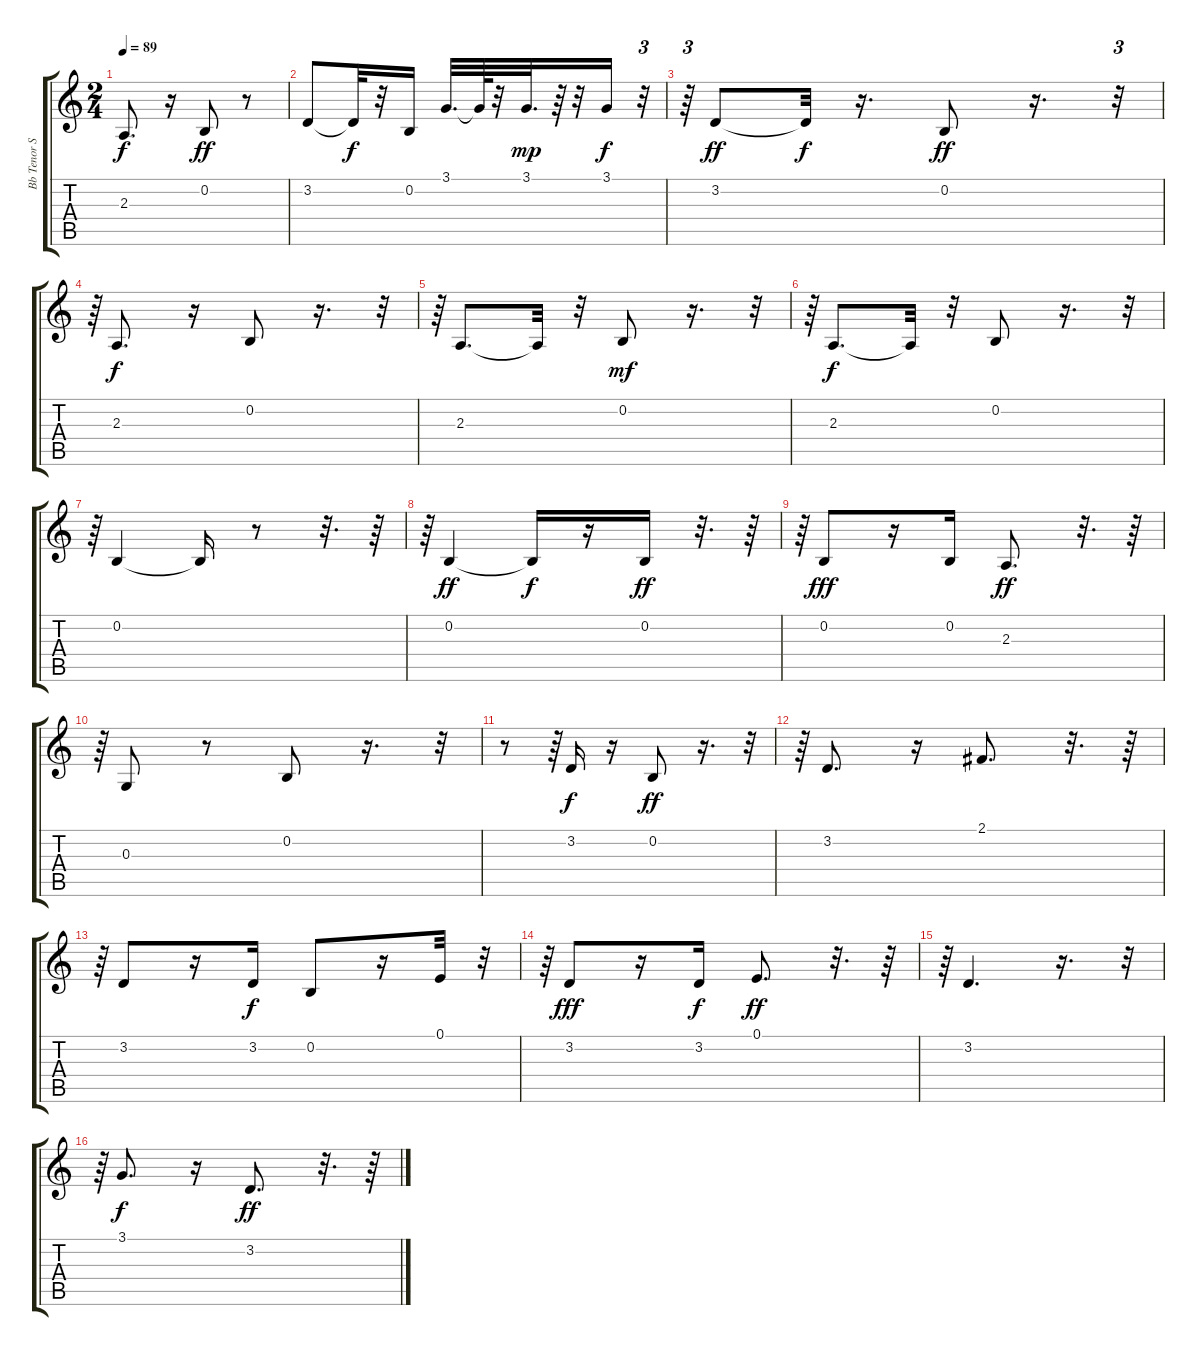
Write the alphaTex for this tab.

\track ("Bb Tenor Sax" "Bb Tenor S") {instrument tenorsax}
\staff {score tabs}
\tuning (E4 B3 G3 D3 A2 E2) {hide}
\ts (2 4)
\tempo 89
\clef g2
\ks c
2.3.8{d dy f} r.16 0.2.8{dy ff} r.8 |
3.2.8 3.2{t}.32{dy f} r.32 0.2.16 3.1.32{d} 3.1{t}.64 r.32 3.1.32{d dy mp} r.64 r.32 3.1.16{dy f} r.32{tu (3 2)} |
r.64{tu (3 2)} 3.2.8{dy ff} 3.2{t}.32{dy f} r.16{d} 0.2.8{dy ff} r.16{d} r.32{tu (3 2)} |
r.64{tu (3 2)} 2.3.8{d dy f} r.16 0.2.8 r.16{d} r.32{tu (3 2)} |
r.64{tu (3 2)} 2.3.8{d} 2.3{t}.32 r.32 0.2.8{dy mf} r.16{d} r.32{tu (3 2)} |
r.64{tu (3 2)} 2.3.8{d dy f} 2.3{t}.32 r.32 0.2.8 r.16{d} r.32{tu (3 2)} |
r.64{tu (3 2)} 0.2.4 0.2{t}.16 r.8 r.32{d} r.64 |
r.64{tu (3 2)} 0.2.4{dy ff} 0.2{t}.16{dy f} r.16 0.2.16{dy ff} r.32{d} r.64 |
r.64{tu (3 2)} 0.2.8{dy fff} r.16 0.2.16 2.3.8{d dy ff} r.32{d} r.64 |
r.64{tu (3 2)} 0.3.8 r.8 0.2.8 r.16{d} r.32{tu (3 2)} |
r.8 r.64{tu (3 2)} 3.2.16{dy f} r.16 0.2.8{dy ff} r.16{d} r.32{tu (3 2)} |
r.64{tu (3 2)} 3.2.8{d} r.16 2.1.8{d} r.32{d} r.64 |
r.64{tu (3 2)} 3.2.8 r.16 3.2.16{dy f} 0.2.8 r.16 0.1.32 r.32{tu (3 2)} |
r.64{tu (3 2)} 3.2.8{dy fff} r.16 3.2.16{dy f} 0.1.8{d dy ff} r.32{d} r.64 |
r.64{tu (3 2)} 3.2.4{d} r.16{d} r.32{tu (3 2)} |
r.64{tu (3 2)} 3.1.8{d dy f} r.16 3.2.8{d dy ff} r.32{d} r.64
